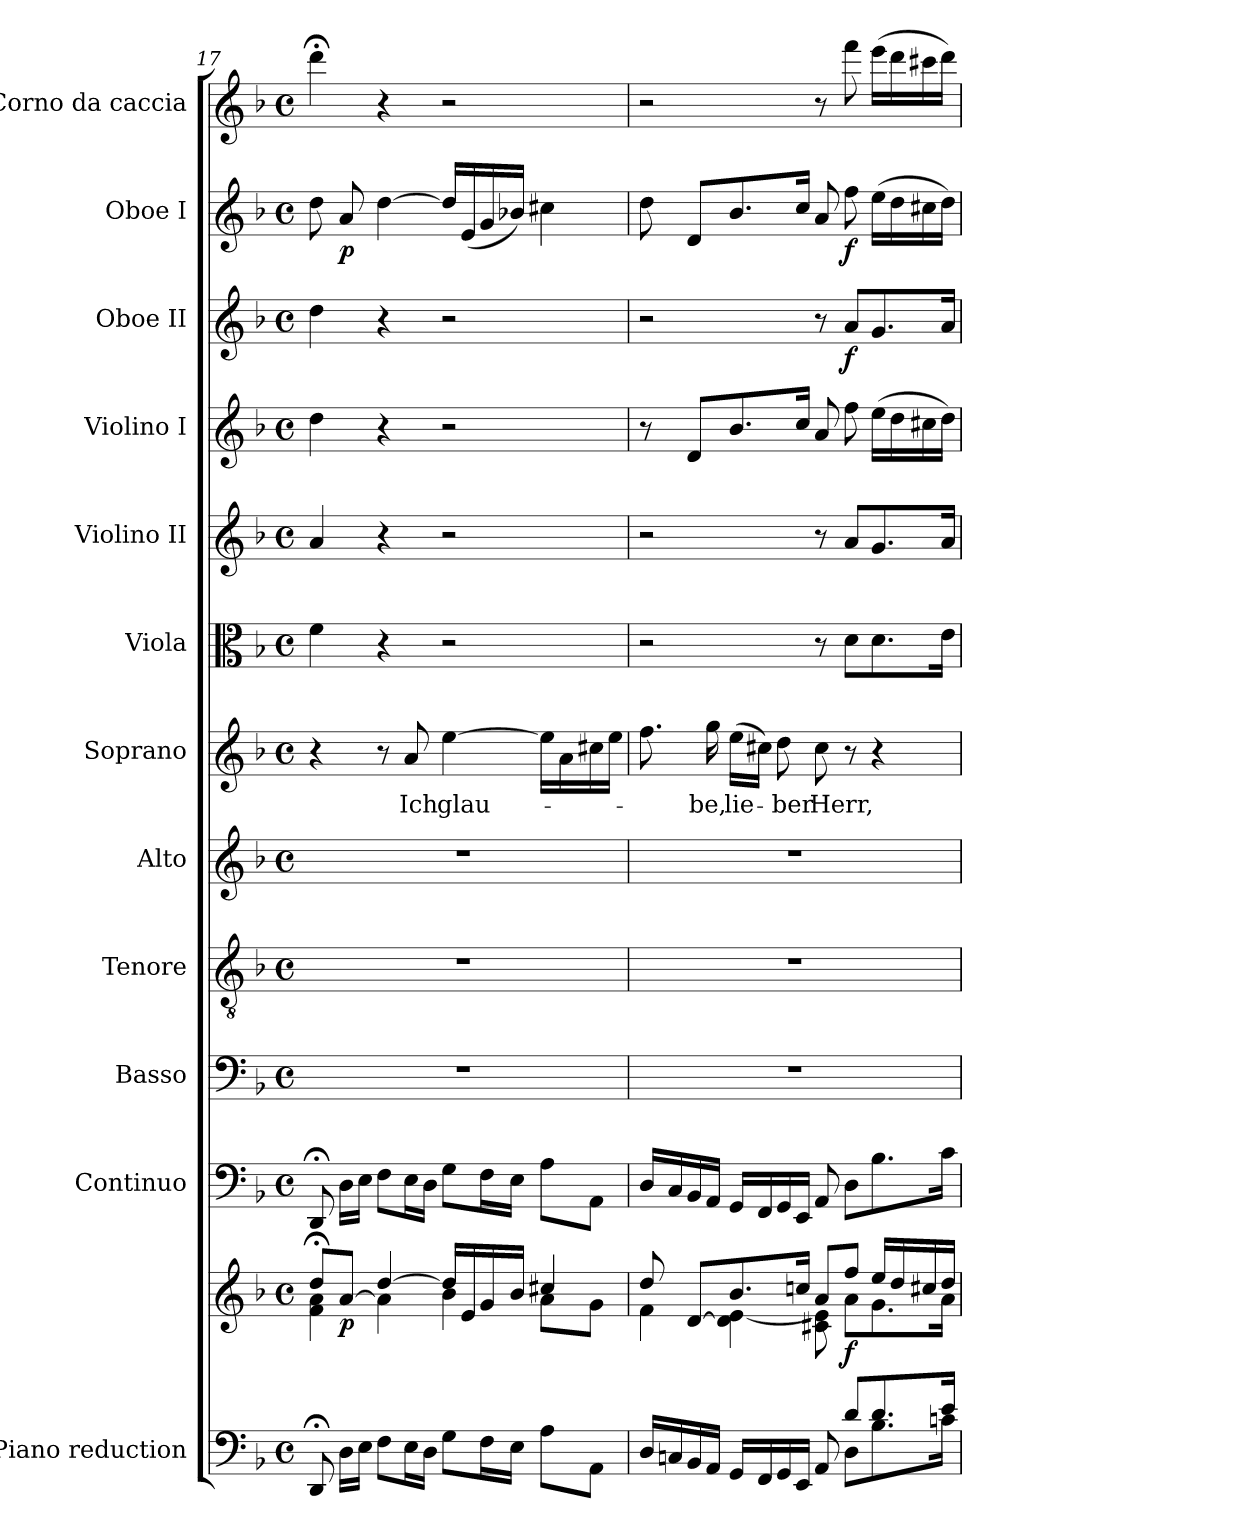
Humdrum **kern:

**kern	**kern	**dynam	**kern	**kern	**kern	**kern	**kern	**text	**kern	**kern	**kern	**dynam	**kern	**dynam	**kern	**dynam	**kern
*part12	*part12	*part12	*part11	*part10	*part9	*part8	*part7	*part7	*part6	*part5	*part4	*part4	*part3	*part3	*part2	*part2	*part1
*staff13	*staff12	*staff12/13	*staff11	*staff10	*staff9	*staff8	*staff7	*staff7	*staff6	*staff5	*staff4	*staff4	*staff3	*staff3	*staff2	*staff2	*staff1
*I"Piano reduction	*	*	*I"Continuo	*I"Basso	*I"Tenore	*I"Alto	*I"Soprano	*	*I"Viola	*I"Violino II	*I"Violino I	*	*I"Oboe II	*	*I"Oboe I	*	*I"Corno da caccia
*I'Pno	*	*	*	*	*	*	*	*	*I'Vla	*I'Vln	*I'Vln	*	*I'Ob	*	*I'Ob	*	*
*clefF4	*clefG2	*	*clefF4	*clefF4	*clefGv2	*clefG2	*clefG2	*	*clefC3	*clefG2	*clefG2	*	*clefG2	*	*clefG2	*	*clefG2
*	*	*	*	*	*	*	*	*	*	*	*	*	*	*	*	*	*ITrd7c12
*k[b-]	*k[b-]	*	*k[b-]	*k[b-]	*k[b-]	*k[b-]	*k[b-]	*	*k[b-]	*k[b-]	*k[b-]	*	*k[b-]	*	*k[b-]	*	*k[b-]
*M4/4	*M4/4	*	*M4/4	*M4/4	*M4/4	*M4/4	*M4/4	*	*M4/4	*M4/4	*M4/4	*	*M4/4	*	*M4/4	*	*M4/4
*met(c)	*met(c)	*	*met(c)	*met(c)	*met(c)	*met(c)	*met(c)	*	*met(c)	*met(c)	*met(c)	*	*met(c)	*	*met(c)	*	*met(c)
=17	=17	=17	=17	=17	=17	=17	=17	=17	=17	=17	=17	=17	=17	=17	=17	=17	=17
*	*^	*	*	*	*	*	*	*	*	*	*	*	*	*	*	*	*
8DD;</	8dd;</L	4f\ 4a\	.	8DD;</	1r	1r	1r	4r	.	4f\	4a/	4dd\	.	4dd\	.	8dd\	.	4dd;<\
!	!	!	!LO:DY:b	!	!	!	!	!	!	!	!	!	!	!	!	!	!LO:DY:b	!
16D\LL	[8a/J	.	p	16D\LL	.	.	.	.	.	.	.	.	.	.	.	8a/	p	.
16E\JJ	.	.	.	16E\JJ	.	.	.	.	.	.	.	.	.	.	.	.	.	.
8F\L	[4dd/	4a\]	.	8F\L	.	.	.	8r	.	4r	4r	4r	.	4r	.	[4dd\	.	4r
!	!	!	!	!	!	!	!	!	!LO:LY:b	!	!	!	!	!	!	!	!	!
16E\L	.	.	.	16E\L	.	.	.	8a/	Ich	.	.	.	.	.	.	.	.	.
16D\JJ	.	.	.	16D\JJ	.	.	.	.	.	.	.	.	.	.	.	.	.	.
!	!	!	!	!	!	!	!	!	!LO:LY:b	!	!	!	!	!	!	!	!	!
8G\L	16dd/LL]	4b-\	.	8G\L	.	.	.	[4ee\	-glau-	2r	2r	2r	.	2r	.	16dd/LL]	.	2r
.	16e/	.	.	.	.	.	.	.	.	.	.	.	.	.	.	(<16e/	.	.
16F\L	16g/	.	.	16F\L	.	.	.	.	.	.	.	.	.	.	.	16g/	.	.
16E\JJ	16b-/JJ	.	.	16E\JJ	.	.	.	.	.	.	.	.	.	.	.	16b-X/JJ)	.	.
8A\L	4cc#X/	8a\L	.	8A\L	.	.	.	16ee\LL]	.	.	.	.	.	.	.	4cc#X\	.	.
.	.	.	.	.	.	.	.	16a\	.	.	.	.	.	.	.	.	.	.
8AA\J	.	8g\J	.	8AA\J	.	.	.	16cc#X\	.	.	.	.	.	.	.	.	.	.
.	.	.	.	.	.	.	.	16ee\JJ	.	.	.	.	.	.	.	.	.	.
=18	=18	=18	=18	=18	=18	=18	=18	=18	=18	=18	=18	=18	=18	=18	=18	=18	=18	=18
*^	*	*	*	*	*	*	*	*	*	*	*	*	*	*	*	*	*	*
16D/LL	2ryy	8dd/	4f\	.	16D/LL	1r	1r	1r	8.ff\	.	2r	2r	8r	.	2r	.	8dd\	.	2r
16Cn/	.	.	.	.	16C/	.	.	.	.	.	.	.	.	.	.	.	.	.	.
!	!	!	!	!	!	!	!	!	!	!	!	!	!	!LO:DY:b	!	!	!	!	!
!	!	!	!	!	!	!	!	!	!	!	!	!	!	!LO:DY:n=1:b	!	!	!	!	!
!	!	!	!	!	!	!	!	!	!	!	!	!	!	!LO:DY:n=2:b	!	!	!	!	!
16BB-/	.	[8d/L	.	.	16BB-/	.	.	.	.	.	.	.	8d/L	other-dynamics p other-dynamics	.	.	8d/L	.	.
!	!	!	!	!	!	!	!	!	!	!LO:LY:b	!	!	!	!	!	!	!	!	!
16AA/JJ	.	.	.	.	16AA/JJ	.	.	.	16gg\	-be,	.	.	.	.	.	.	.	.	.
!	!	!	!	!	!	!	!	!	!	!LO:LY:b	!	!	!	!	!	!	!	!	!
16GG/LL	.	8.b-/	4d\] [4e\	.	16GG/LL	.	.	.	(>16ee\LL	-lie-	.	.	8.b-/	.	.	.	8.b-/	.	.
16FF/	.	.	.	.	16FF/	.	.	.	16cc#X\JJ)	.	.	.	.	.	.	.	.	.	.
!	!	!	!	!	!	!	!	!	!	!LO:LY:b	!	!	!	!	!	!	!	!	!
16GG/	.	.	.	.	16GG/	.	.	.	8dd\	-ber	.	.	.	.	.	.	.	.	.
16EE/JJ	.	16ccn/Jk	.	.	16EE/JJ	.	.	.	.	.	.	.	16cc/Jk	.	.	.	16cc/Jk	.	.
!	!	!	!	!	!	!	!	!	!	!LO:LY:b	!	!	!	!	!	!	!	!	!
8AA/	8ryy	8a/L	8c#X\ 8e\]	.	8AA/	.	.	.	8cc#\	Herr,	8r	8r	8a/	.	8r	.	8a/	.	8r
!	!	!	!	!LO:DY:b	!	!	!	!	!	!	!	!	!	!LO:DY:n=3:b	!	!	!	!	!
!	!	!	!	!	!	!	!	!	!	!	!	!	!	!LO:DY:n=4:b	!	!	!	!	!
!	!	!	!	!	!	!	!	!	!	!	!	!	!	!LO:DY:n=5:b	!	!LO:DY:b	!	!LO:DY:b	!
8d/L	8D\L	8ff/J	8a\L	f	8D\L	.	.	.	8r	.	8d\L	8a/L	8ff\	other-dynamics f other-dynamics	8a/L	f	8ff\	f	8ff\
8.d/	8.B-\	16ee/LL	8.g\	.	8.B-\	.	.	.	4r	.	8.d\	8.g/	(>16ee\LL	.	8.g/	.	(>16ee\LL	.	(>16ee\LL
.	.	16dd/	.	.	.	.	.	.	.	.	.	.	16dd\	.	.	.	16dd\	.	16dd\
.	.	16cc#X/	.	.	.	.	.	.	.	.	.	.	16cc#X\	.	.	.	16cc#X\	.	16cc#X\
16e/Jk	16cn\Jk	16dd/JJ	16a\Jk	.	16c\Jk	.	.	.	.	.	16e\Jk	16a/Jk	16dd\JJ)	.	16a/Jk	.	16dd\JJ)	.	16dd\JJ)
*v	*v	*	*	*	*	*	*	*	*	*	*	*	*	*	*	*	*	*	*
*	*v	*v	*	*	*	*	*	*	*	*	*	*	*	*	*	*	*	*
=	=	=	=	=	=	=	=	=	=	=	=	=	=	=	=	=	=
*-	*-	*-	*-	*-	*-	*-	*-	*-	*-	*-	*-	*-	*-	*-	*-	*-	*-
